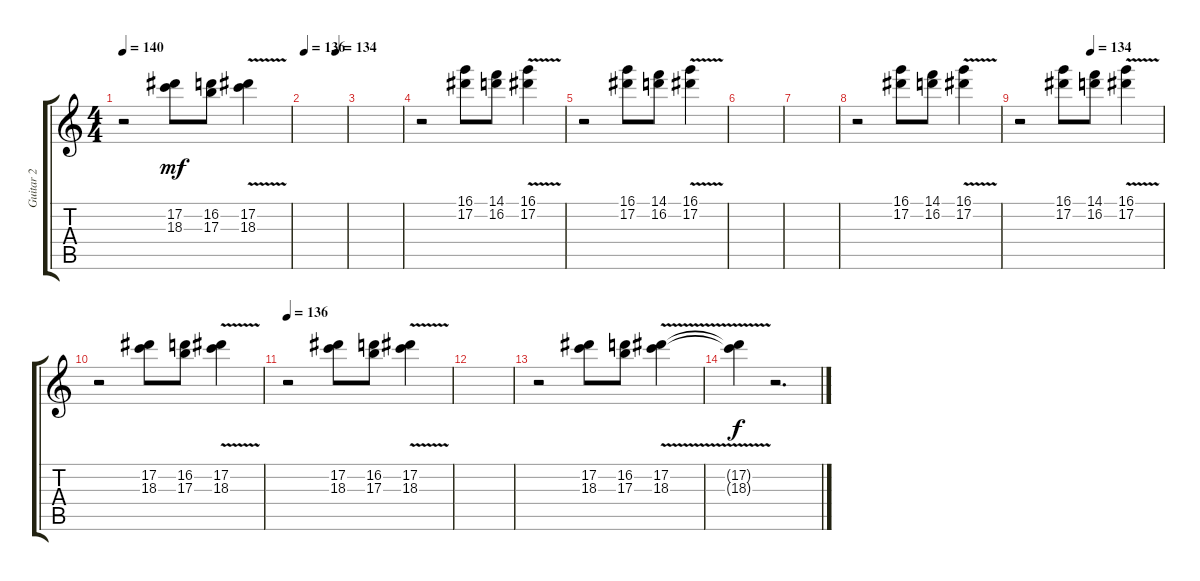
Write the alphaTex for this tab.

\track ("Guitar 2" "Guitar 2") {instrument overdrivenguitar}
\staff {score tabs}
\tuning (Eb4 Bb3 Gb3 Db3 Ab2 Eb2) {hide}
\ts (4 4)
\tempo 140
\clef g2
\ks c
r.2{dy mf} (17.2 18.3).8 (16.2 17.3).8 (17.2{v} 18.3).4 |
\tempo 136
\tempo (134 0.7494791666666667)
|
|
r.2 (16.1 17.2).8 (14.1 16.2).8 (16.1{v} 17.2).4 |
r.2 (16.1 17.2).8 (14.1 16.2).8 (16.1{v} 17.2).4 |
|
|
r.2 (16.1 17.2).8 (14.1 16.2).8 (16.1{v} 17.2).4 |
\tempo (134 0.49973958333333335)
r.2 (16.1 17.2).8 (14.1 16.2).8 (16.1{v} 17.2).4 |
r.2 (17.2 18.3).8 (16.2 17.3).8 (17.2{v} 18.3).4 |
\tempo 136
r.2 (17.2 18.3).8 (16.2 17.3).8 (17.2{v} 18.3).4 |
|
r.2 (17.2 18.3).8 (16.2 17.3).8 (17.2{v} 18.3).4 |
(17.2{t} 18.3{t}).4{dy f} r.2{d}
